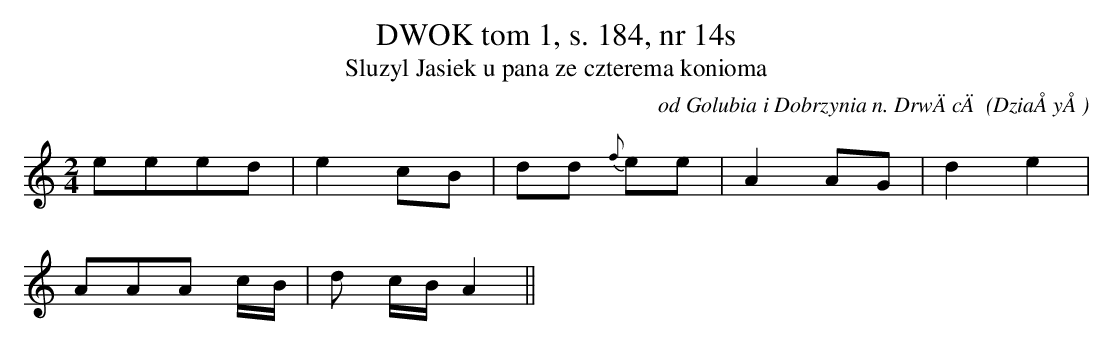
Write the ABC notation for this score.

X:1
T:DWOK tom 1, s. 184, nr 14s
T:Sluzyl Jasiek u pana ze czterema konioma
O:od Golubia i Dobrzynia n. DrwÄcÄ (DziaÅyÅ)
M:2/4
L:1/16
K:C
e2e2e2d2 | e4c2B2 |d2d2 {f}e2e2 | A4A2G2 |d4e4 |
 A2A2A2 cB | d2 cBA4||
